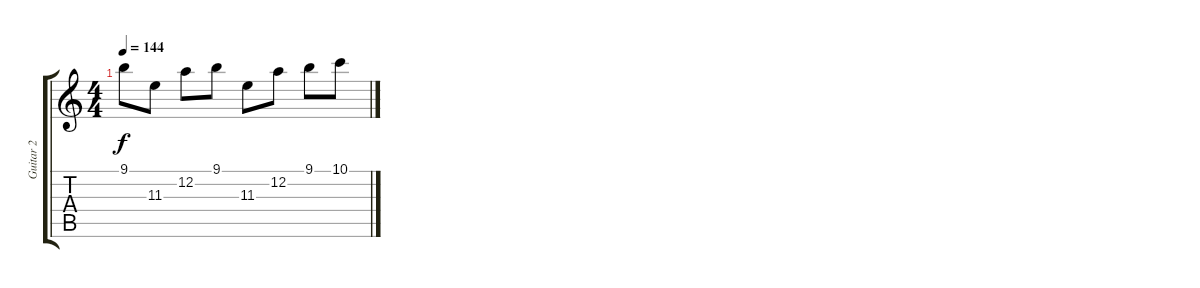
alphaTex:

\track ("Guitar 2" "Guitar 2") {instrument distortionguitar}
\staff {score tabs}
\tuning (D4 A3 F3 C3 G2 D2) {hide}
\ts (4 4)
\tempo 144
\clef g2
\ks c
9.1.8{dy f} 11.3.8 12.2.8 9.1.8 11.3.8 12.2.8 9.1.8 10.1.8
